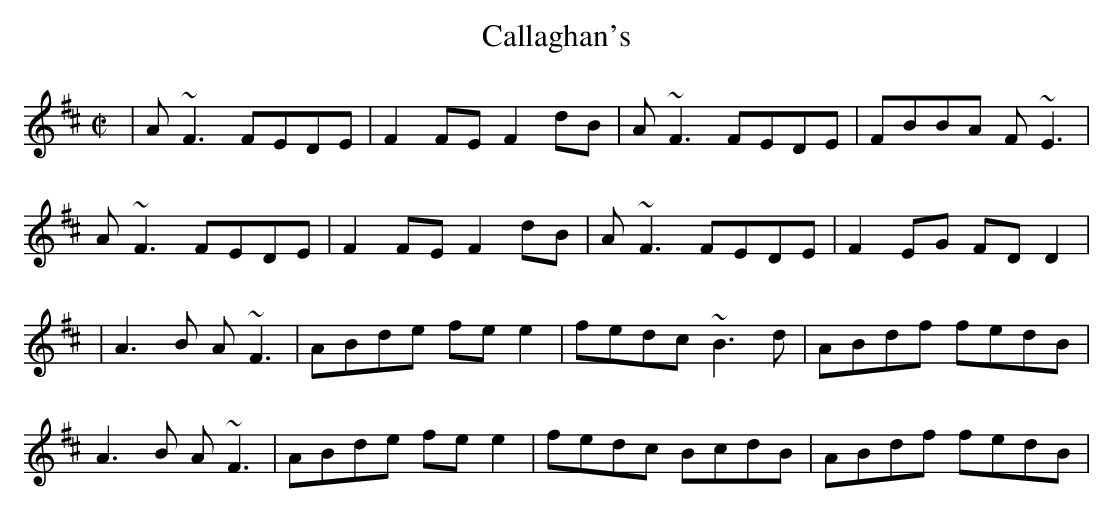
X:1
T:Callaghan's
M:C|
K:D
| A~F3 FEDE | F2FE F2dB | A~F3 FEDE | FBBA F~E3 |
A~F3 FEDE | F2FE F2dB | A~F3 FEDE | F2EG FD D2 |
| A3B A~F3 | ABde fee2 | fedc ~B3d | ABdf fedB |
A3B A~F3 | ABde fee2 | fedc BcdB | ABdf fedB |
